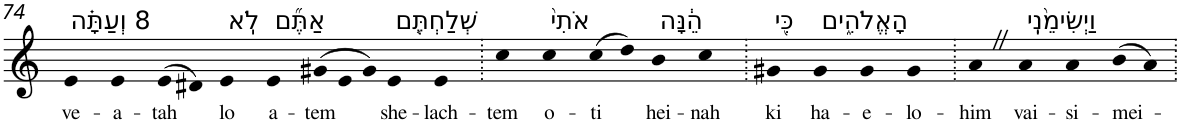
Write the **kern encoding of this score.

**kern	**text
*part1	*part1
*staff1	*staff1
*I"Piano	*
*I'Pno	*
!!LO:PB:g=z
*clefG2	*
*k[]	*
=74	=74
!LO:TX:a:t=8 וְעַתָּ֗ה	!
!	!LO:LY:b
4e	ve-
!	!LO:LY:b
4e	-a-
!	!LO:LY:b
(>8e	-tah
8d#X)	.
!LO:TX:a:t=לֹֽא	!
!	!LO:LY:b
4e	lo
!LO:TX:a:t=אַתֶּ֞ם	!
!	!LO:LY:b
4e	a-
*Xtuplet	*
!	!LO:LY:b
(>12g#X	-tem
12e	.
12g#)	.
!LO:TX:a:t=שְׁלַחְתֶּ֤ם	!
!	!LO:LY:b
4e	she-
!	!LO:LY:b
4e	-lach-
=75.	=75.
!	!LO:LY:b
4cc	-tem
!LO:TX:a:t=אֹתִי֙	!
!	!LO:LY:b
4cc	o-
!	!LO:LY:b
(>8cc	-ti
8dd)	.
!LO:TX:a:t=הֵ֔נָּה	!
!	!LO:LY:b
4b	hei-
!	!LO:LY:b
4cc	-nah
=76.	=76.
!LO:TX:a:t=כִּ֖י	!
!	!LO:LY:b
4g#X	ki
!LO:TX:a:t=הָאֱלֹהִ֑ים	!
!	!LO:LY:b
4g#	ha-
!	!LO:LY:b
4g#	-e-
!	!LO:LY:b
4g#	-lo-
=77.	=77.
!	!LO:LY:b
4aZ	-him
!LO:TX:a:t=וַיְשִׂימֵ֨נִֽי	!
!	!LO:LY:b
4a	vai-
!	!LO:LY:b
4a	-si-
!	!LO:LY:b
(>8b	-mei-
8a)	.
=.	=.
*-	*-
